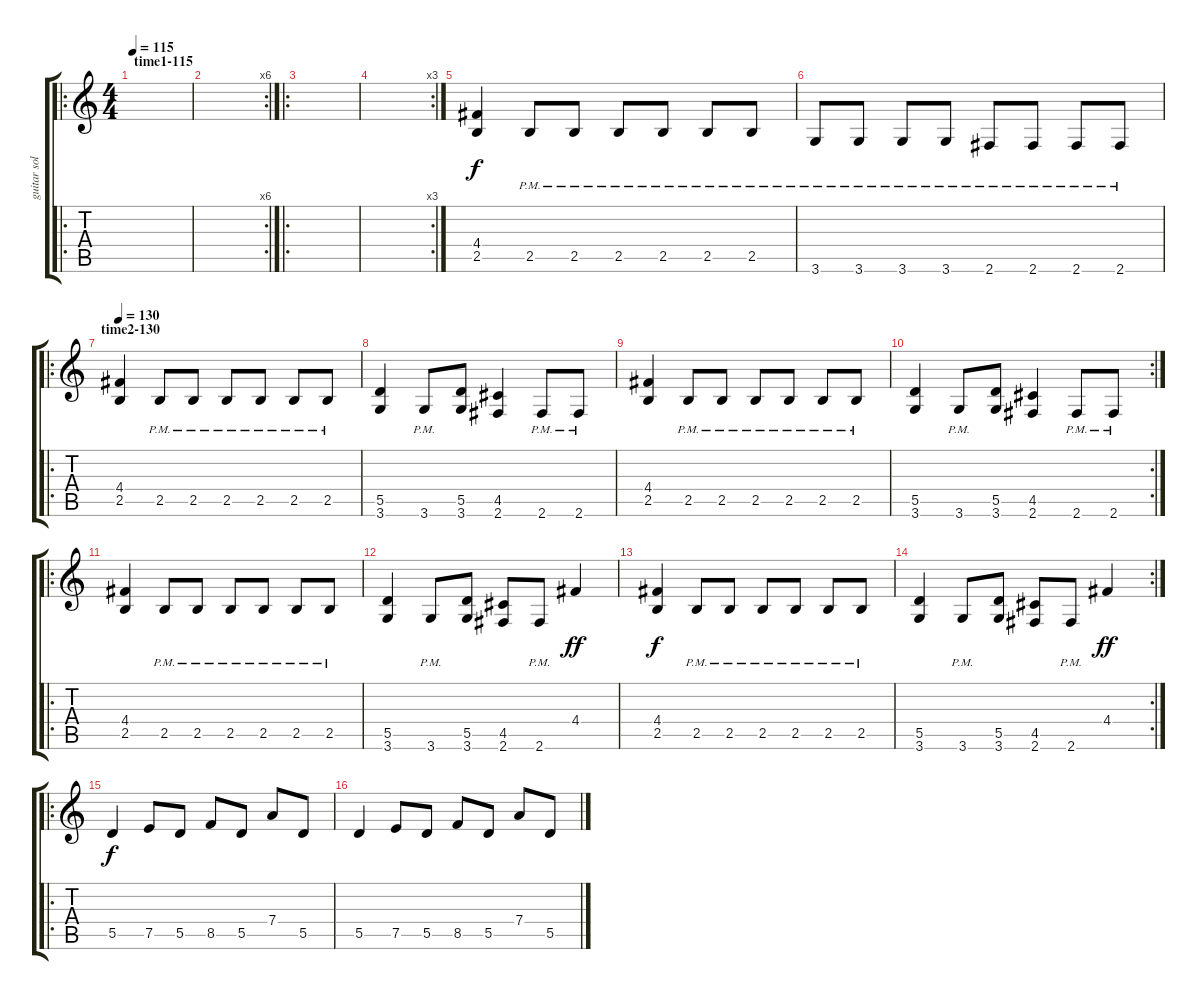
\track ("guitar solo" "guitar sol") {instrument distortionguitar}
\staff {score tabs}
\tuning (E4 B3 G3 D3 A2 E2) {hide}
\ro
\ts (4 4)
\section ("" "time1-115")
\tempo 115
\clef g2
\ks c
|
\rc 6
|
\ro
|
\rc 3
|
(4.4 2.5).4 2.5{pm}.8 2.5{pm}.8 2.5{pm}.8 2.5{pm}.8 2.5{pm}.8 2.5{pm}.8 |
3.6{pm}.8 3.6{pm}.8 3.6{pm}.8 3.6{pm}.8 2.6{pm}.8 2.6{pm}.8 2.6{pm}.8 2.6{pm}.8 |
\ro
\section ("" "time2-130")
\tempo 130
(4.4 2.5).4 2.5{pm}.8 2.5{pm}.8 2.5{pm}.8 2.5{pm}.8 2.5{pm}.8 2.5{pm}.8 |
(5.5 3.6).4 3.6{pm}.8 (5.5 3.6).8 (4.5 2.6).4 2.6{pm}.8 2.6{pm}.8 |
(4.4 2.5).4 2.5{pm}.8 2.5{pm}.8 2.5{pm}.8 2.5{pm}.8 2.5{pm}.8 2.5{pm}.8 |
\rc 2
(5.5 3.6).4 3.6{pm}.8 (5.5 3.6).8 (4.5 2.6).4 2.6{pm}.8 2.6{pm}.8 |
\ro
(4.4 2.5).4 2.5{pm}.8 2.5{pm}.8 2.5{pm}.8 2.5{pm}.8 2.5{pm}.8 2.5{pm}.8 |
(5.5 3.6).4 3.6{pm}.8 (5.5 3.6).8 (4.5 2.6).8 2.6{pm}.8 4.4.4{dy ff} |
(4.4 2.5).4{dy f} 2.5{pm}.8 2.5{pm}.8 2.5{pm}.8 2.5{pm}.8 2.5{pm}.8 2.5{pm}.8 |
\rc 2
(5.5 3.6).4 3.6{pm}.8 (5.5 3.6).8 (4.5 2.6).8 2.6{pm}.8 4.4.4{dy ff} |
\ro
5.5.4{dy f} 7.5.8 5.5.8 8.5.8 5.5.8 7.4.8 5.5.8 |
5.5.4 7.5.8 5.5.8 8.5.8 5.5.8 7.4.8 5.5.8
